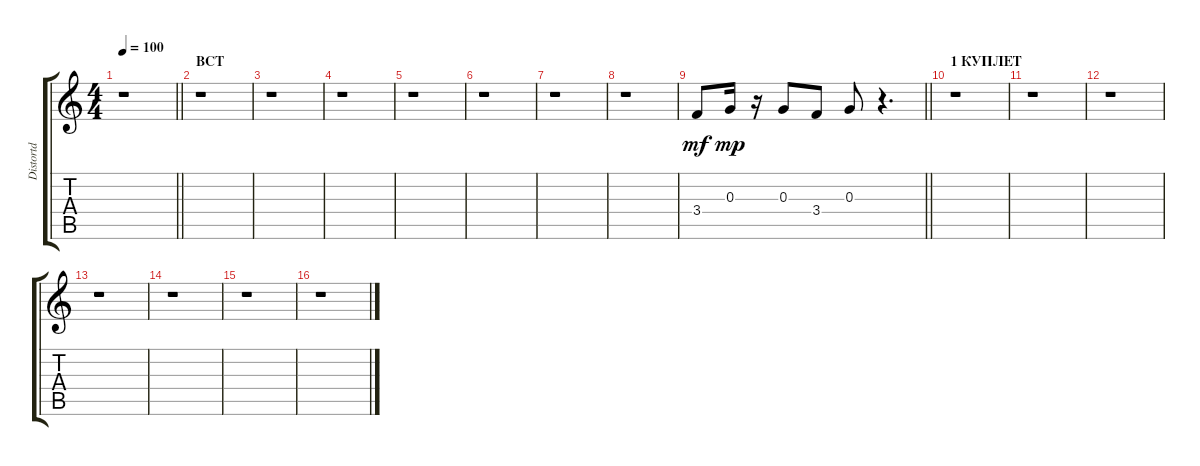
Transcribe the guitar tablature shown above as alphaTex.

\track ("Distortd" "Distortd") {instrument distortionguitar}
\staff {score tabs}
\tuning (E4 B3 G3 D3 A2 E2) {hide}
\ts (4 4)
\tempo 100
\clef g2
\barLineRight lightlight
\ks c
r.1{dy mf instrument distortionguitar} |
\section ("" "ВСТ")
r.1 |
r.1 |
r.1 |
r.1 |
r.1 |
r.1 |
r.1 |
\barLineRight lightlight
3.4.8 0.3.16{dy mp} r.16 0.3.8 3.4.8 0.3.8 r.4{d} |
\section ("" "1 КУПЛЕТ")
r.1 |
r.1 |
r.1 |
r.1 |
r.1 |
r.1 |
r.1
